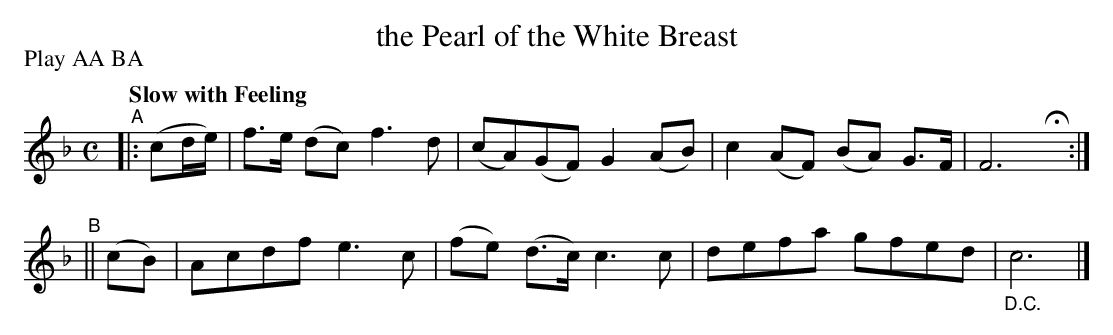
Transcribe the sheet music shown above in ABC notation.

X:1
T: the Pearl of the White Breast
Q: "Slow with Feeling"
P: Play AA BA
M: C
L: 1/8
K: F
"^A"|: (cd/e/) | f>e (dc) f3d | (cA)(GF) G2(AB) | c2(AF) (BA) G>F | F6 Hx:|
"^B"|| (cB) | Acdf e3c | (fe) (d>c) c3c | defa gfed | "_D.C."c6 |]
